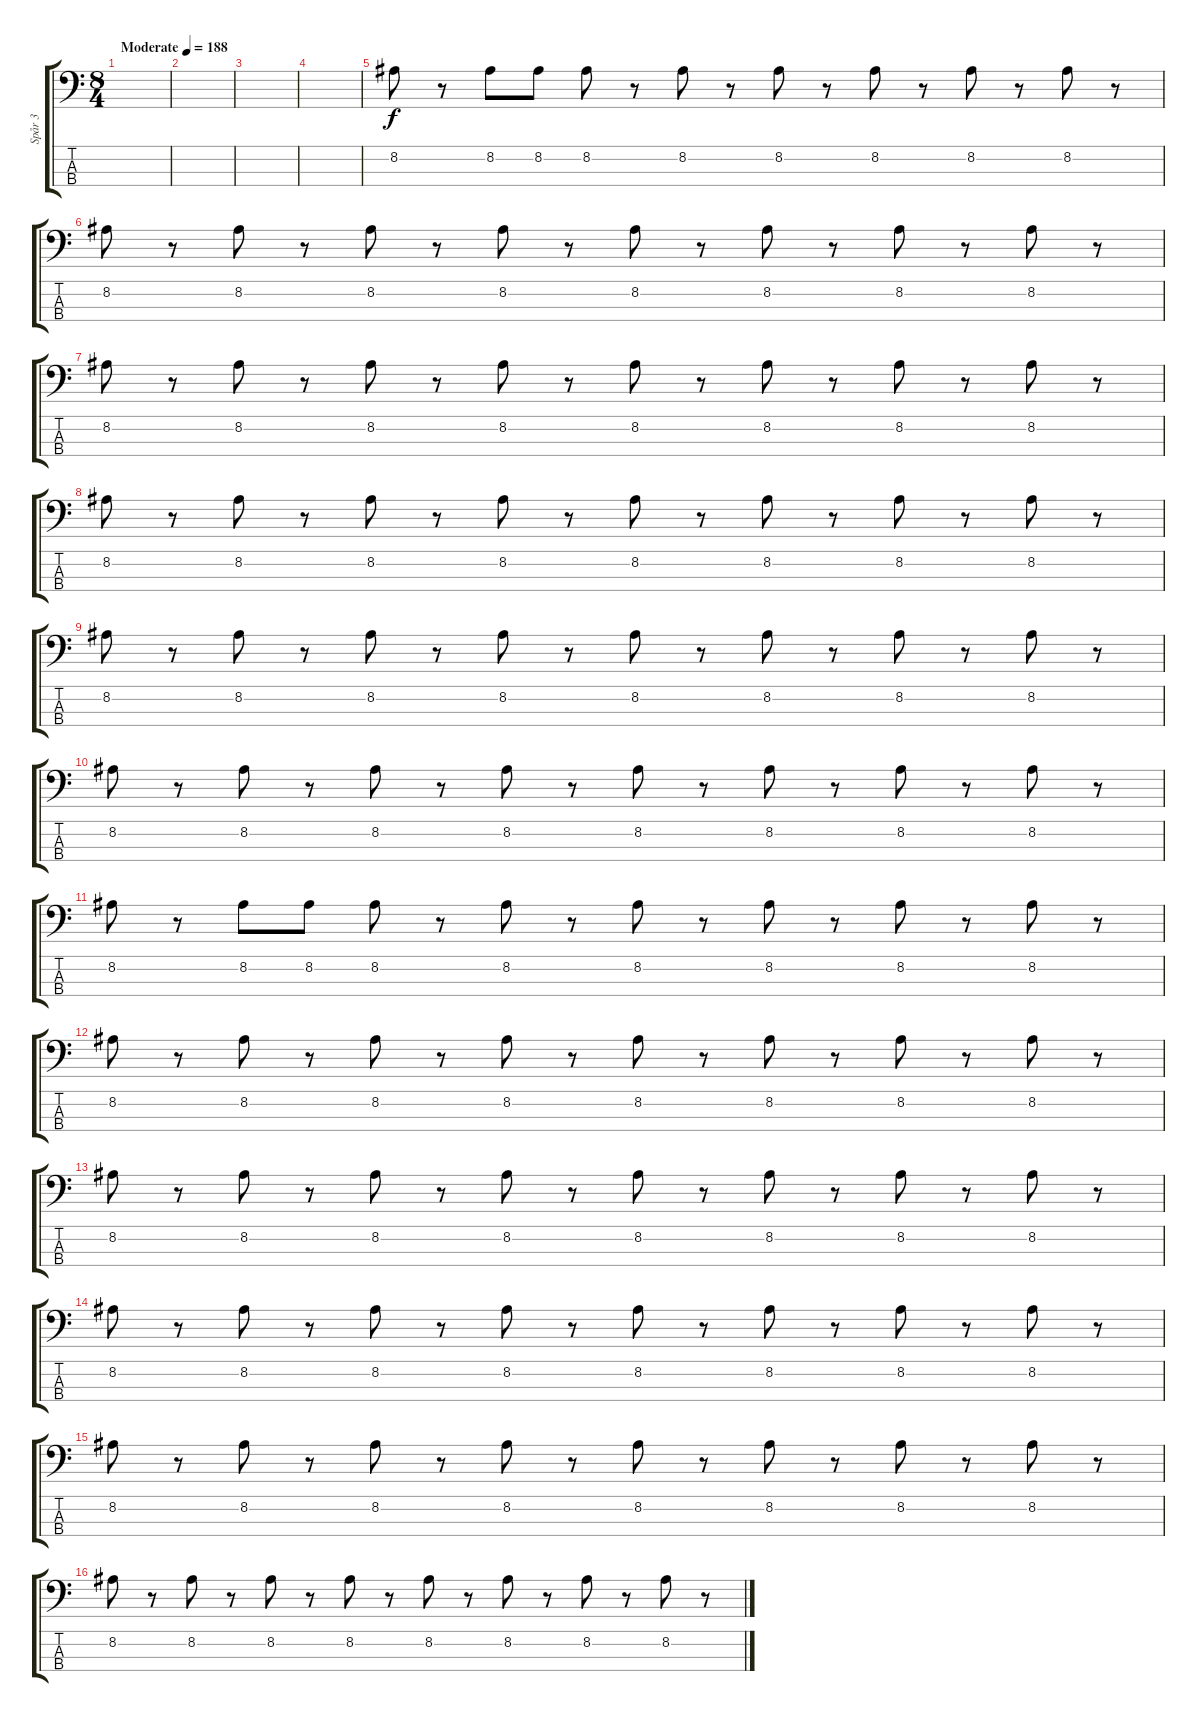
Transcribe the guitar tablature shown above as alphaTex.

\track ("Spår 3" "Spår 3") {instrument electricbassfinger}
\staff {score tabs}
\tuning (G2 D2 A1 E1) {hide}
\ts (8 4)
\tempo (188 "Moderate")
\clef f4
\ks c
|
|
|
|
8.2.8 r.8 8.2.8 8.2.8 8.2.8 r.8 8.2.8 r.8 8.2.8 r.8 8.2.8 r.8 8.2.8 r.8 8.2.8 r.8 |
8.2.8 r.8 8.2.8 r.8 8.2.8 r.8 8.2.8 r.8 8.2.8 r.8 8.2.8 r.8 8.2.8 r.8 8.2.8 r.8 |
8.2.8 r.8 8.2.8 r.8 8.2.8 r.8 8.2.8 r.8 8.2.8 r.8 8.2.8 r.8 8.2.8 r.8 8.2.8 r.8 |
8.2.8 r.8 8.2.8 r.8 8.2.8 r.8 8.2.8 r.8 8.2.8 r.8 8.2.8 r.8 8.2.8 r.8 8.2.8 r.8 |
8.2.8 r.8 8.2.8 r.8 8.2.8 r.8 8.2.8 r.8 8.2.8 r.8 8.2.8 r.8 8.2.8 r.8 8.2.8 r.8 |
8.2.8 r.8 8.2.8 r.8 8.2.8 r.8 8.2.8 r.8 8.2.8 r.8 8.2.8 r.8 8.2.8 r.8 8.2.8 r.8 |
8.2.8 r.8 8.2.8 8.2.8 8.2.8 r.8 8.2.8 r.8 8.2.8 r.8 8.2.8 r.8 8.2.8 r.8 8.2.8 r.8 |
8.2.8 r.8 8.2.8 r.8 8.2.8 r.8 8.2.8 r.8 8.2.8 r.8 8.2.8 r.8 8.2.8 r.8 8.2.8 r.8 |
8.2.8 r.8 8.2.8 r.8 8.2.8 r.8 8.2.8 r.8 8.2.8 r.8 8.2.8 r.8 8.2.8 r.8 8.2.8 r.8 |
8.2.8 r.8 8.2.8 r.8 8.2.8 r.8 8.2.8 r.8 8.2.8 r.8 8.2.8 r.8 8.2.8 r.8 8.2.8 r.8 |
8.2.8 r.8 8.2.8 r.8 8.2.8 r.8 8.2.8 r.8 8.2.8 r.8 8.2.8 r.8 8.2.8 r.8 8.2.8 r.8 |
8.2.8 r.8 8.2.8 r.8 8.2.8 r.8 8.2.8 r.8 8.2.8 r.8 8.2.8 r.8 8.2.8 r.8 8.2.8 r.8
